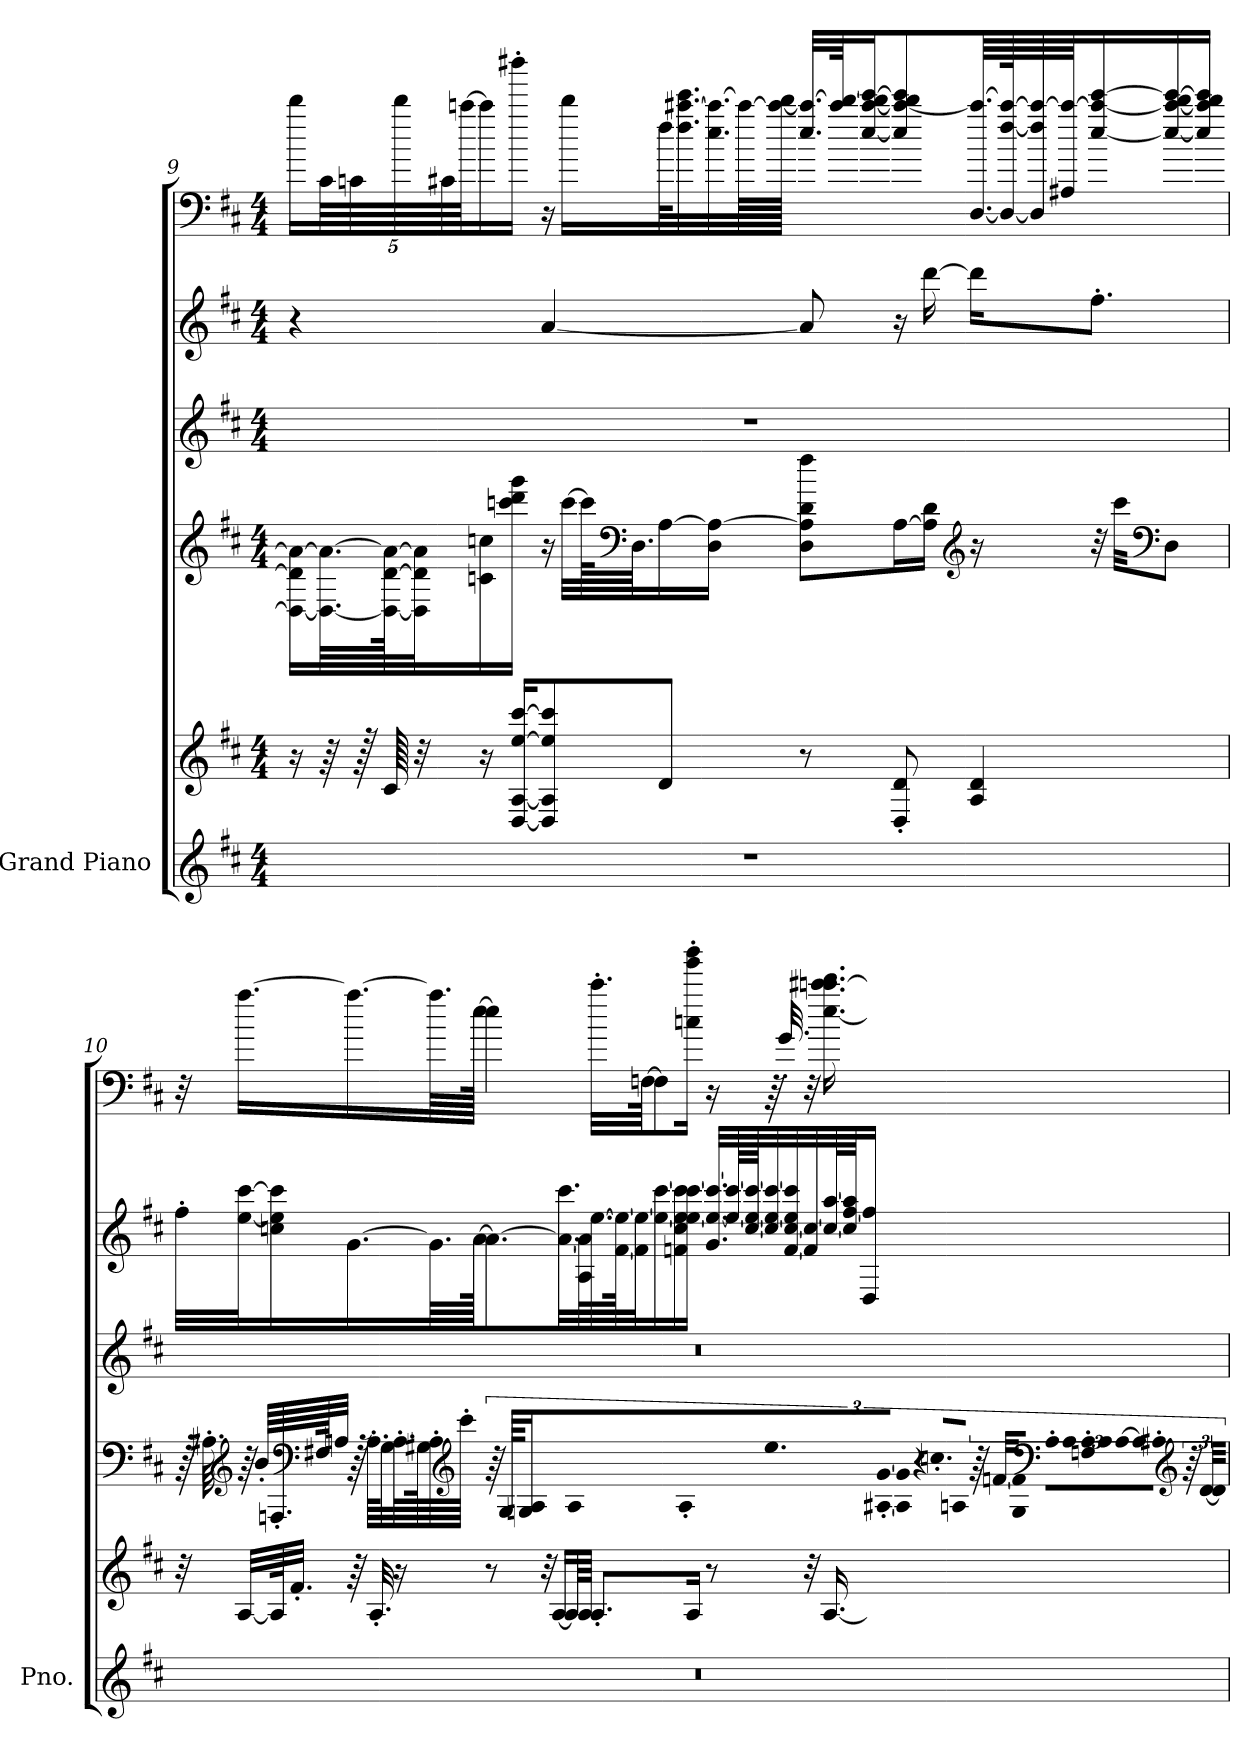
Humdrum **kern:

**kern	**kern	**kern	**kern	**kern	**kern
*part1	*part1	*part1	*part1	*part1	*part1
*staff6	*staff5	*staff4	*staff3	*staff2	*staff1
*I"Grand Piano	*	*	*	*	*
*I'Pno.	*	*	*	*	*
!!LO:LB:g=z
*clefG2	*clefG2	*clefG2	*clefG2	*clefG2	*clefF4
*k[f#c#]	*k[f#c#]	*k[f#c#]	*k[f#c#]	*k[f#c#]	*k[f#c#]
*M4/4	*M4/4	*M4/4	*M4/4	*M4/4	*M4/4
=9	=9	=9	=9	=9	=9
1r	16r	16D\_ 16d\] 16a\_LL	1r	4r	16ddd\LL
*	*	*	*	*	*Xbrackettup
.	64r	64.D\_ 64.a\_LL	.	.	80c#\LL
.	.	.	.	.	80cn\
.	128r	.	.	.	.
.	128c#/	128D\_ [128d\ 128a\_JK	.	.	.
.	.	.	.	.	80ddd\
.	32r	32D\] 32d\] 32a\]J	.	.	.
.	.	.	.	.	80c#X\
.	.	.	.	.	[80cccn\JJ
.	16r	16cn\ 16ccn\	.	.	16ccc\]
.	[16D/ [16A/ [16ee/ [16ccc#/KL	16cccn\ 16ddd\ 16ggg\JJ	.	.	16dddd#X'\JJ
.	8D/] 8A/] 8ee/] 8ccc#/]	16r	.	[4a/	16r
.	.	[32ccc\LLL	.	.	16ddd\LL
.	.	128ccc\KL]	.	.	.
*	*	*clefF4	*	*	*
.	.	64.D\JJ	.	.	.
.	8d/J	[16A\	.	.	64ff#\KL
.	.	.	.	.	32.ff#\ [32.ccc#X\ 32.eee\
.	.	16D\ 16A\_JJ	.	.	32.ee\ 32.ccc#\_
.	.	.	.	.	128ccc#\LL_
.	.	.	.	.	128ccc#\_ 128ddd\JJJJJ
.	8r	8D\ 8A\] 8d\ 8ff#\L	.	8a/]	32.ee/ 32.ccc#/_LLL
.	.	.	.	.	64ccc#/] [64ddd/JK
.	.	.	.	.	[16ee/ [16ccc#/ 16ddd/] [16eee/J
.	8D/' 8d/'	[16A\L	.	16r	8ee/] 8ccc#/_ 8ddd/ 8eee/]
.	.	16A\] 16d\JJ	.	[16ddd\	.
*	*	*clefG2	*	*	*
.	4A/ 4d/	16r	.	16ddd\KL]	[64.D/ 64.ccc#/_LLL
.	.	.	.	.	128D/_ [128ff#/ 128ccc#/_K
.	.	.	.	.	64D/] 64ff#/] 64ccc#/_
.	.	.	.	.	64A#X/ 64ccc#/_JJ
.	.	32r	.	8.ff#'\J	[16ee/ 16ccc#/_ [16eee/
.	.	32ccc\KKL	.	.	.
*	*	*clefF4	*	*	*
.	.	8D\J	.	.	16ee/_ 16ccc#/_ 16ddd/ 16eee/_
.	.	.	.	.	16ee/] 16ccc#/] 16ddd/ 16eee/]JJ
!!LO:LB:g=z
=10	=10	=10	=10	=10	=10
1r	32r	128r	1r	32ff#'\LLL	32r
.	.	64.A#X'\	.	.	.
*	*	*clefG2	*	*	*
.	[32A/LLL	64r	.	[32ee\ [32ccc#\J	[16.aa\LL
.	.	64b'/LLLL	.	.	.
.	64A/K]	64.Fn'/	.	16ccn\ 16ee\] 16ccc#\]	.
.	32.f#'/JJJ	.	.	.	.
*	*	*clefF4	*	*	*
.	.	128F#X/JK	.	.	.
.	.	32An/JJJ	.	.	.
.	64r	128r	.	[16.g\	16.aa\_
.	.	64.A'\KLLL	.	.	.
.	32.A'/	.	.	.	.
.	.	32G\	.	.	.
.	16r	64.A'\L	.	.	.
.	.	128G#X\K	.	.	.
.	.	64A'\	.	64.g\LL]	64.aa\LL]
*	*	*clefG2	*	*	*
.	.	64ccc#'\JJJJ	.	.	.
.	.	.	.	[128a\JJJK	[128ee\JJJJk
.	8r	96r	.	8.a\_	4ee\]
.	.	96G#/KKLL	.	.	.
.	.	24Gn/	.	.	.
.	.	32A/L	.	.	.
.	.	32A/J	.	.	.
.	32r	16A'/	.	.	.
.	[16A/LL	.	.	.	.
.	.	32.ee/L	.	32.a\_ 32.ccc#\LL	.
.	64A/LL]	.	.	.	.
.	64A/JJJJ	[64A#X/' [64g/'JJJk	.	64A\ 64a\]L	.
.	8.A'/L	16A#/] 16g/]	.	[64.ee\	32.ccc#'\LLL
.	.	.	.	[128f#\ 128ee\_JK	.
.	.	.	.	32f#\] 32ee\_J	.
.	.	.	.	.	[64Fn\JJK
.	.	64r	.	16ee\_ [16ccc#\	8F\]
.	.	32.ccn'/KLL	.	.	.
.	.	16An/JJ	.	16fn\ 16cc\ 16ee\] 16ccc#\]	.
.	16A/Jk	96r	.	[16ee\ [16ccc#\JJ	16ccn\' 16ggg\' 16bbb\'Jk
.	.	[48fn/LLL	.	.	.
.	.	32G/ 32f/]JJJ	.	.	.
*	*	*clefF4	*	*	*
.	8r	32A'\LLL	.	32.g/ 32.ee/_ 32.ccc#/_LLL	16r
.	.	32A\	.	.	.
.	.	.	.	128ee/_ 128ccc#/_LL	.
.	.	.	.	[128cc/ 128ee/_ 128ccc#/_JJ	.
.	.	64Fn\' 64A\'L	.	32cc/] 32ee/_ 32ccc#/_	64r
.	.	64A\J	.	.	32.g'/
.	.	[32A\	.	[32f/ [32cc/ 32ee/] 32ccc#/]	.
.	32r	64A\L]	.	32f/] 32cc/_	32r
.	.	64A#X'\JJJJ	.	.	.
*	*	*clefG2	*	*	*
.	[16.A/	96r	.	64cc/_ [64aa/L	[16.ee\ 16.cccn\ [16.ccc#X\ 16.ddd\
.	.	[48d/KLL	.	.	.
.	.	.	.	64cc/] [64ff#/ 64aa/]JJ	.
.	.	16d/JJ]	.	16D/ 16ff#/]JJ	.
=	=	=	=	=	=
*-	*-	*-	*-	*-	*-
